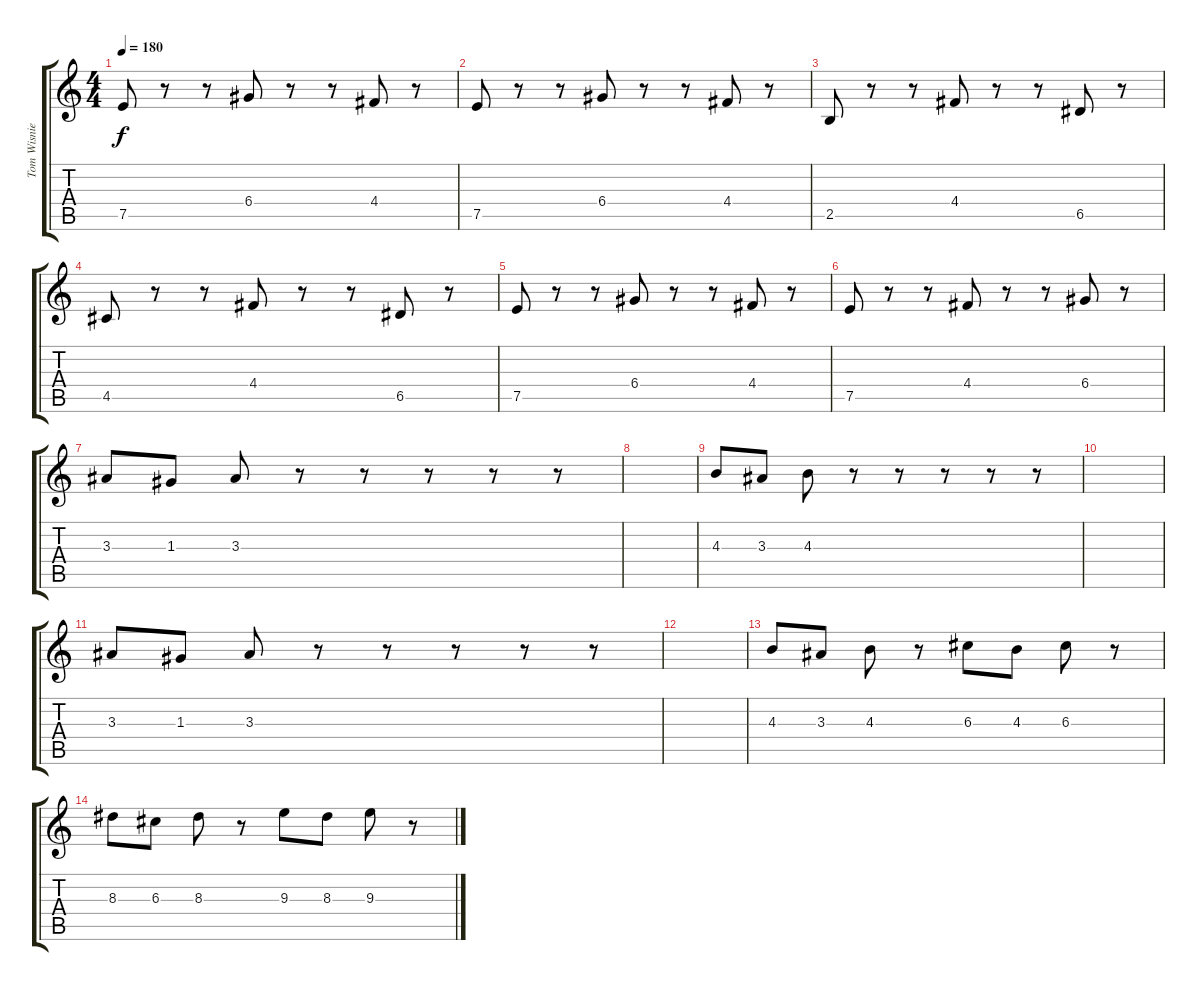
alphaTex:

\track ("Tom Wisniewski [Guitar 2]" "Tom Wisnie") {instrument distortionguitar}
\staff {score tabs}
\tuning (E4 B3 G3 D3 A2 E2) {hide}
\ts (4 4)
\tempo 180
\clef g2
\ks c
7.5.8{dy f} r.8 r.8 6.4.8 r.8 r.8 4.4.8 r.8 |
7.5.8 r.8 r.8 6.4.8 r.8 r.8 4.4.8 r.8 |
2.5.8 r.8 r.8 4.4.8 r.8 r.8 6.5.8 r.8 |
4.5.8 r.8 r.8 4.4.8 r.8 r.8 6.5.8 r.8 |
7.5.8 r.8 r.8 6.4.8 r.8 r.8 4.4.8 r.8 |
7.5.8 r.8 r.8 4.4.8 r.8 r.8 6.4.8 r.8 |
3.3.8{volume 10} 1.3.8 3.3.8 r.8 r.8 r.8 r.8 r.8 |
|
4.3.8 3.3.8 4.3.8 r.8 r.8 r.8 r.8 r.8 |
|
3.3.8 1.3.8 3.3.8 r.8 r.8 r.8 r.8 r.8 |
|
4.3.8 3.3.8 4.3.8 r.8 6.3.8 4.3.8 6.3.8 r.8 |
8.3.8 6.3.8 8.3.8 r.8 9.3.8 8.3.8 9.3.8 r.8
